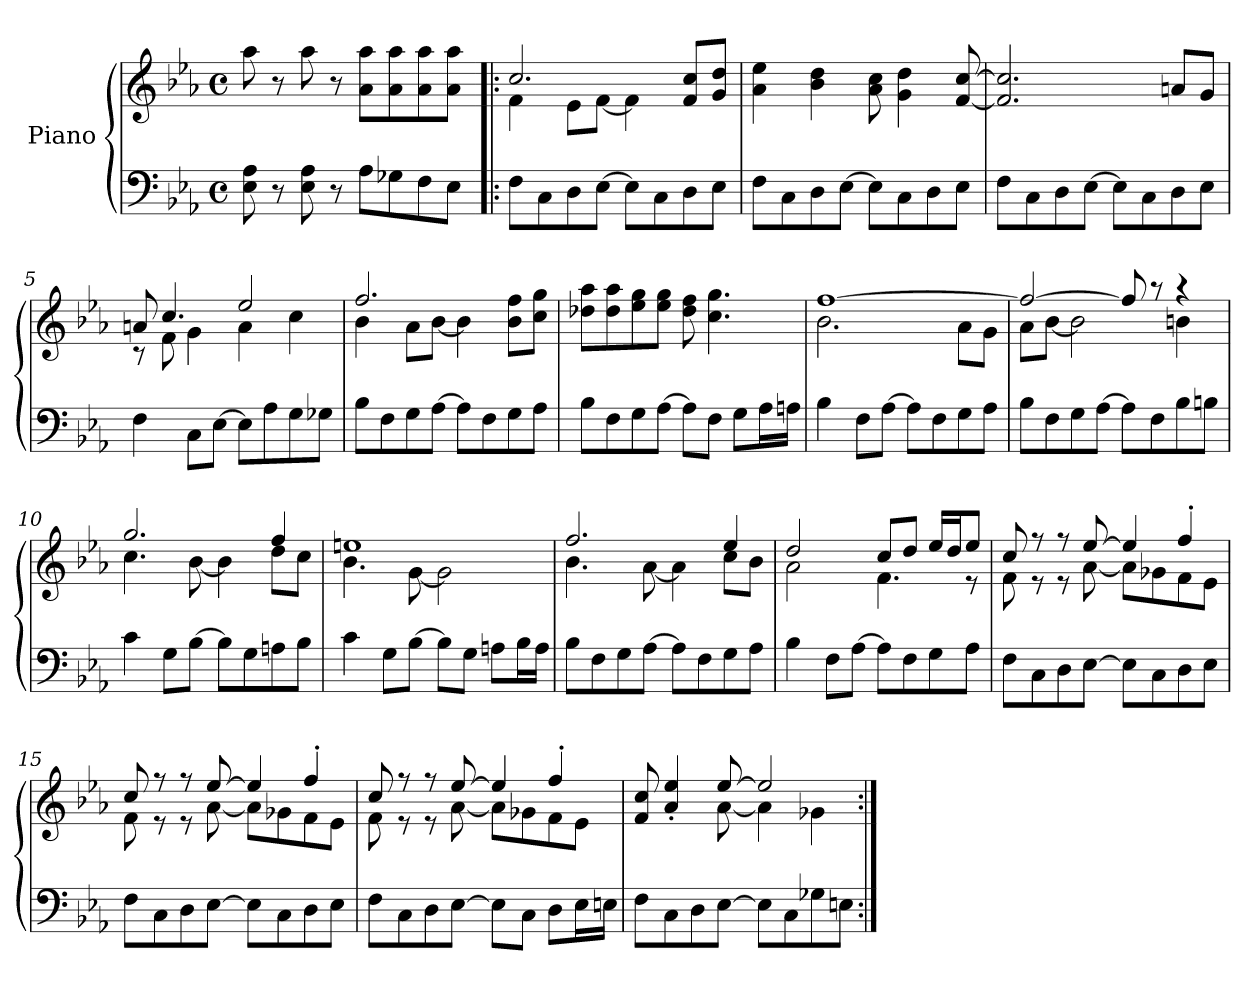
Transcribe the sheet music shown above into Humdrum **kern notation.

**kern	**kern
*part1	*part1
*staff2	*staff1
*I"Piano	*
*clefF4	*clefG2
*k[b-e-a-]	*k[b-e-a-]
*M4/4	*M4/4
*met(c)	*met(c)
*MM170	*MM170
=1	=1
8E-\ 8A-\	8aa-\
8r	8r
8E-\ 8A-\	8aa-\
8r	8r
8A-\L	8a-\ 8aa-\L
8G-X\	8a-\ 8aa-\
8F\	8a-\ 8aa-\
8E-\J	8a-\ 8aa-\J
=2!|:	=2!|:
*	*^
8F\L	2.cc/	4f\
8C\	.	.
8D\	.	8e-\L
[8E-\J	.	[8f\J
8E-\L]	.	4f\]
8C\	.	.
8D\	8f/ 8cc/L	4ryy
8E-\J	8g/ 8dd/J	.
*	*v	*v
=3	=3
8F\L	4a-\ 4ee-\
8C\	.
8D\	4b-\ 4dd\
[8E-\J	.
8E-\L]	8a-\ 8cc\
8C\	4g\ 4dd\
8D\	.
8E-\J	[8f/ [8cc/
!!LO:LB:g=z
=4	=4
8F\L	2.f/] 2.cc/]
8C\	.
8D\	.
[8E-\J	.
8E-\L]	.
8C\	.
8D\	8an/L
8E-\J	8g/J
=5	=5
*	*^
4F\	8an/	8r
.	4.cc/	8f\
8C\L	.	4g\
[8E-\J	.	.
8E-\L]	2ee-/	4a\
8A-\	.	.
8G\	.	4cc\
8G-X\J	.	.
=6	=6	=6
8B-\L	2.ff/	4b-\
8F\	.	.
8G\	.	8a-\L
[8A-\J	.	[8b-\J
8A-\L]	.	4b-\]
8F\	.	.
8G\	8b-\ 8ff\L	4ryy
8A-\J	8cc\ 8gg\J	.
*	*v	*v
=7	=7
8B-\L	8dd-X\ 8aa-\L
8F\	8dd-\ 8aa-\
8G\	8ee-\ 8gg\
[8A-\J	8ee-\ 8gg\J
8A-\L]	8dd-\ 8ff\
8F\J	4.cc\ 4.gg\
8G\L	.
16A-\L	.
16An\JJ	.
!!LO:LB:g=z
=8	=8
*	*^
4B-\	[1ff	2.b-\
8F\L	.	.
[8A-\J	.	.
8A-\L]	.	.
8F\	.	.
8G\	.	8a-\L
8A-\J	.	8g\J
=9	=9	=9
8B-\L	2ff/_	8a-\L
8F\	.	[8b-\J
8G\	.	2b-\]
[8A-\J	.	.
8A-\L]	8ff/]	.
8F\	8r	.
8B-\	4r	4bn\
8Bn\J	.	.
=10	=10	=10
4c\	2.gg/	4.cc\
8G\L	.	.
[8B-\J	.	[8b-\
8B-\L]	.	4b-\]
8G\	.	.
8An\	4ff/	8dd\L
8B-\J	.	8cc\J
=11	=11	=11
4c\	1een	4.b-\
8G\L	.	.
[8B-\J	.	[8g\
8B-\L]	.	2g\]
8G\J	.	.
8An\L	.	.
16B-\L	.	.
16A\JJ	.	.
!!LO:LB:g=z	!!
=12	=12	=12
8B-\L	2.ff/	4.b-\
8F\	.	.
8G\	.	.
[8A-\J	.	[8a-\
8A-\L]	.	4a-\]
8F\	.	.
8G\	4ee-/	8cc\L
8A-\J	.	8b-\J
=13	=13	=13
4B-\	2dd/	2a-\
8F\L	.	.
[8A-\J	.	.
8A-\L]	8cc/L	4.f\
8F\	8dd/J	.
8G\	16ee-/LL	.
.	16dd/J	.
8A-\J	8ee-/J	8r
=14	=14	=14
8F\L	8cc/	8f\
8C\	8r	8r
8D\	8r	8r
[8E-\J	[8ee-/	[8a-\
8E-\L]	4ee-/]	8a-\L]
8C\	.	8g-X\
8D\	4ff'/	8f\
8E-\J	.	8e-\J
!!LO:LB:g=z	!!
=15	=15	=15
8F\L	8cc/	8f\
8C\	8r	8r
8D\	8r	8r
[8E-\J	[8ee-/	[8a-\
8E-\L]	4ee-/]	8a-\L]
8C\	.	8g-X\
8D\	4ff'/	8f\
8E-\J	.	8e-\J
=16	=16	=16
8F\L	8cc/	8f\
8C\	8r	8r
8D\	8r	8r
[8E-\J	[8ee-/	[8a-\
8E-\L]	4ee-/]	8a-\L]
8C\J	.	8g-X\
8D\L	4ff'/	8f\
16E-\L	.	8e-\J
16En\JJ	.	.
=17	=17	=17
8F\L	8f/ 8cc/	4.ryy
8C\	4a-/' 4ee-/'	.
8D\	.	.
[8E-\J	[8ee-/	[8a-\
8E-\L]	2ee-/]	4a-\]
8C\	.	.
8G-X\	.	4g-X\
8En\J	.	.
*	*v	*v
=:|!	=:|!
*-	*-
